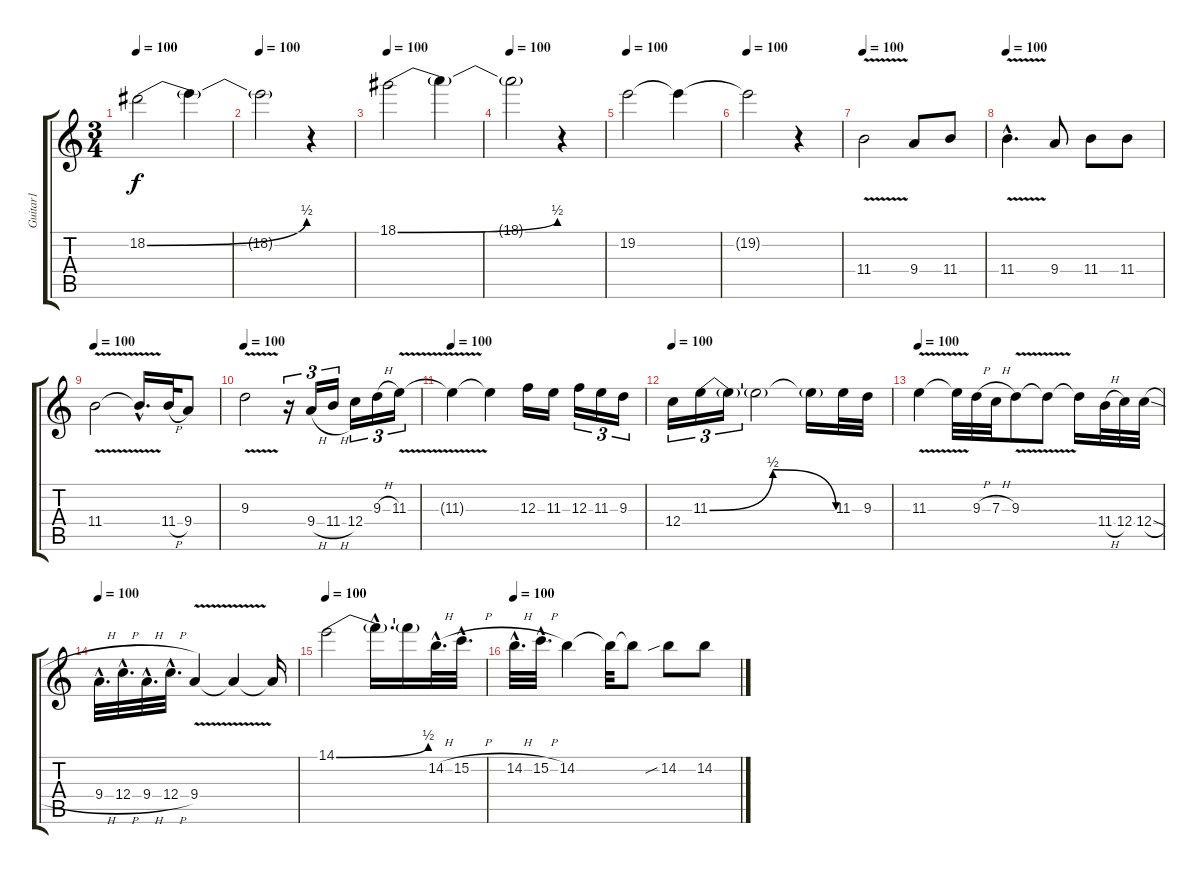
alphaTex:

\track ("Guitar1" "Guitar1") {instrument distortionguitar}
\staff {score tabs}
\tuning (D4 A3 F3 C3 G2 D2) {hide}
\ts (3 4)
\tempo 100
\clef g2
\ks c
18.2{be (bend 0 0 60 2)}.2{dy f} 18.2{t}.4 |
\tempo 100
18.2{t}.2 r.4 |
\tempo 100
18.1{be (bend 0 0 60 2)}.2 18.1{t}.4 |
\tempo 100
18.1{t}.2 r.4 |
\tempo 100
19.2.2 19.2{t}.4 |
\tempo 100
19.2{t}.2 r.4 |
\tempo 100
11.4{v}.2 9.4.8 11.4.8 |
\tempo 100
11.4{v hac}.4{d} 9.4.8 11.4.8 11.4.8 |
\tempo 100
11.4{v}.2 11.4{hac t}.16{d} 11.4{h}.32 9.4.8 |
\tempo 100
9.3{v}.2 r.16{tu (3 2)} 9.4{h}.16{tu (3 2)} 11.4{h}.16{tu (3 2)} 12.4.16{tu (3 2)} 9.3{h}.16{tu (3 2)} 11.3{v}.16{tu (3 2)} |
\tempo 100
11.3{t}.4 11.3{t}.4 12.3.16 11.3.16 12.3.16{tu (3 2)} 11.3.16{tu (3 2)} 9.3.16{tu (3 2)} |
\tempo 100
12.4.16{tu (3 2)} 11.3{be (bendrelease 0 0 30 2 30 2 60 0)}.16{tu (3 2)} 11.3{t}.16{tu (3 2)} 11.3{t}.2 11.3{t}.16 11.3.32 9.3.32 |
\tempo 100
11.3{v}.4 11.3{t}.32 9.3{h}.32 7.3{h}.32 9.3{v}.8 9.3{t}.8 9.3{t}.16 11.4{h}.32 12.4.32 12.4{sl}.32 |
\tempo 100
9.4{h hac}.32{d} 12.4{h hac}.32{d} 9.4{h hac}.32{d} 12.4{h hac}.32{d} 9.4{v}.4 9.4{t}.4 9.4{t}.16 |
\tempo 100
14.1{be (bend 0 0 60 2)}.2 14.1{hac t}.16{d} 14.1{t}.16 14.2{h hac}.32{d} 15.2{h hac}.32{d} |
\tempo 100
14.2{h hac}.32{d} 15.2{h hac}.32{d} 14.2.4 14.2{t}.32 14.2{t}.8 14.2{sib}.8 14.2.8
